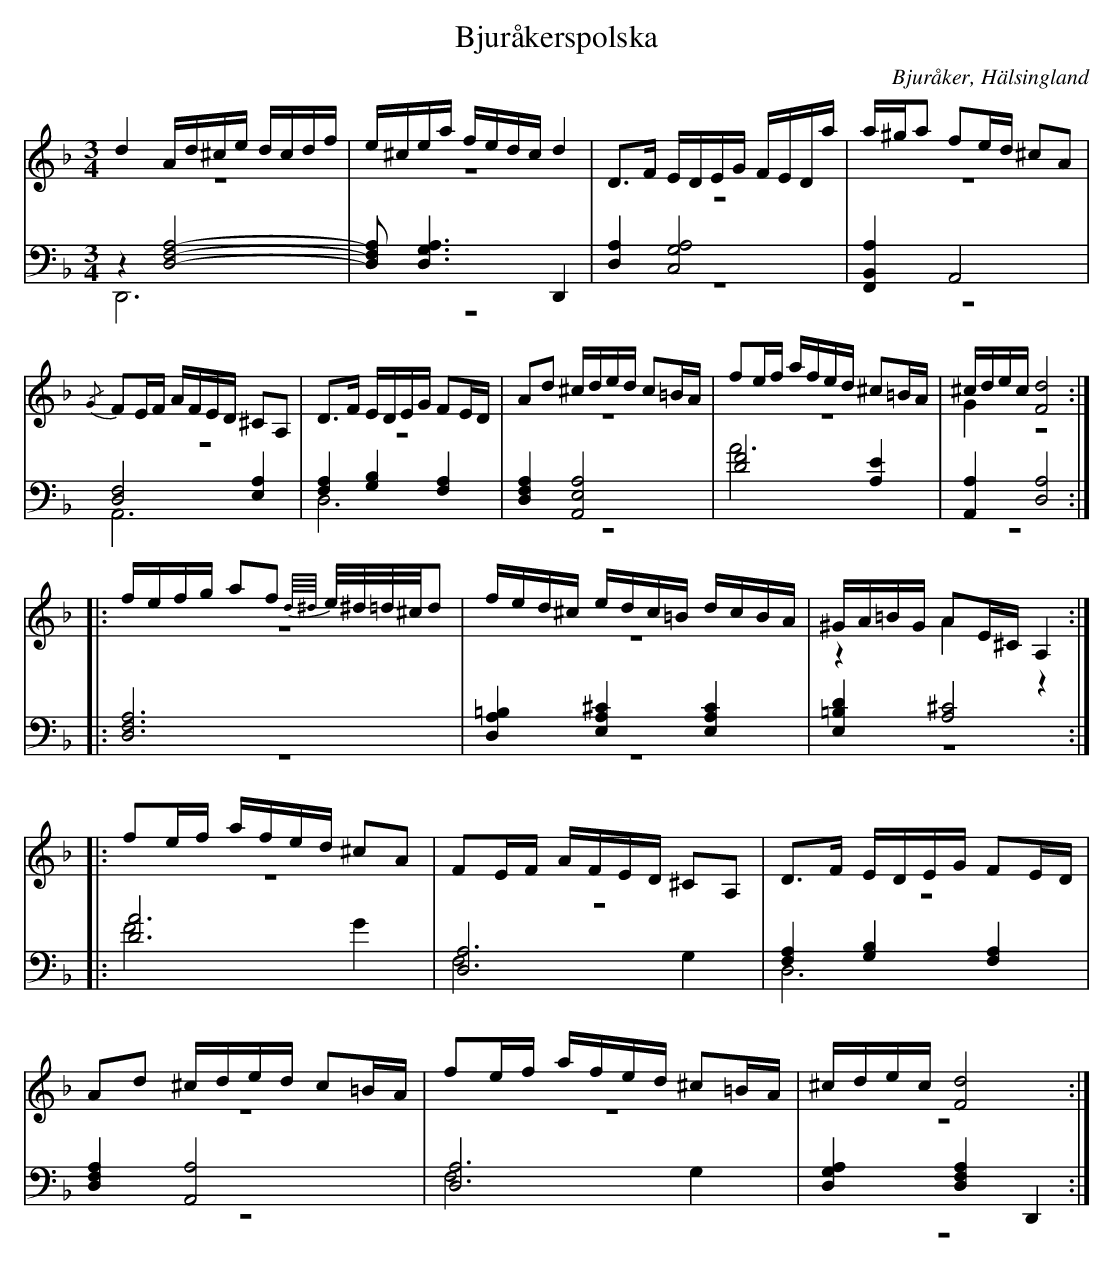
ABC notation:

X:1
T: Bjuråkerspolska
O: Bjuråker, Hälsingland
M: 3/4
L: 1/16
K: Dm
V:1
V:2 merge
V:3
V:4 merge
V:1
d4 Ad^ce dcdf |e^cea fedc d4|D2>F2 EDEG FEDa|a^ga2 f2ed ^c2A2|
{/G}F2EF AFED ^C2A,2|D2>F2 EDEG F2ED|A2d2 ^cded c2=BA|f2ef afed ^c2=BA|^cdec [F8d8]:|
|:fefg a2f2 {d//^d//}e/^d/=d/^c/d2 |fed^c edc=B dcBA|^GA=BG A2E^C A,4:|
|:f2ef afed ^c2A2|F2EF AFED ^C2A,2|D2>F2 EDEG F2ED|
A2d2 ^cded c2=BA|f2ef afed ^c2=BA|^cdec [F8d8]:|
V:2
z12|z12|z12|z12|
z12|z12|z12|z12|G4 z8:|
|:z12|z12|z4 A4 z4:|
|:z12|z12|z12|
z12|z12|z12:|
V:3 clef=bass
z4 [D,8F,8 A,8]-|[D,2F,2 A,2] [D,6G,6A,6] D,,4|[D,4A,4] [C,8G,8A,8]|[B,,4F,,4A,4] A,,8|
[D,8F,8] [E,4A,4]|[F,4A,4] [G,4B,4] [F,4A,4]|[D,4F,4A,4] [A,,8E,8A,8]|[D8F8] [A,4E4]|[A,,4A,4] [D,8A,8]:|
|:[D,12F,12A,12]|[D,4A,4=B,4] [E,4A,4^C4] [E,4A,4C4]|[E,4=B,4D4] [A,8^C8]:|
|:[D12A12]|[D,12A,12]|[F,4A,4] [G,4B,4] [F,4A,4]|
[D,4F,4A,4] [A,,8A,8]|[D,12A,12]|[D,4G,4A,4] [D,4F,4A,4] D,,4:|
V:4 clef=bass
D,,12|z12|z12|z12|
A,,12|D,12|z12|A12|z12:|
|:z12|z12|z12:|
|:F8 G4|F,8 G,4|D,12|
z12|F,8 G,4|z12:|
